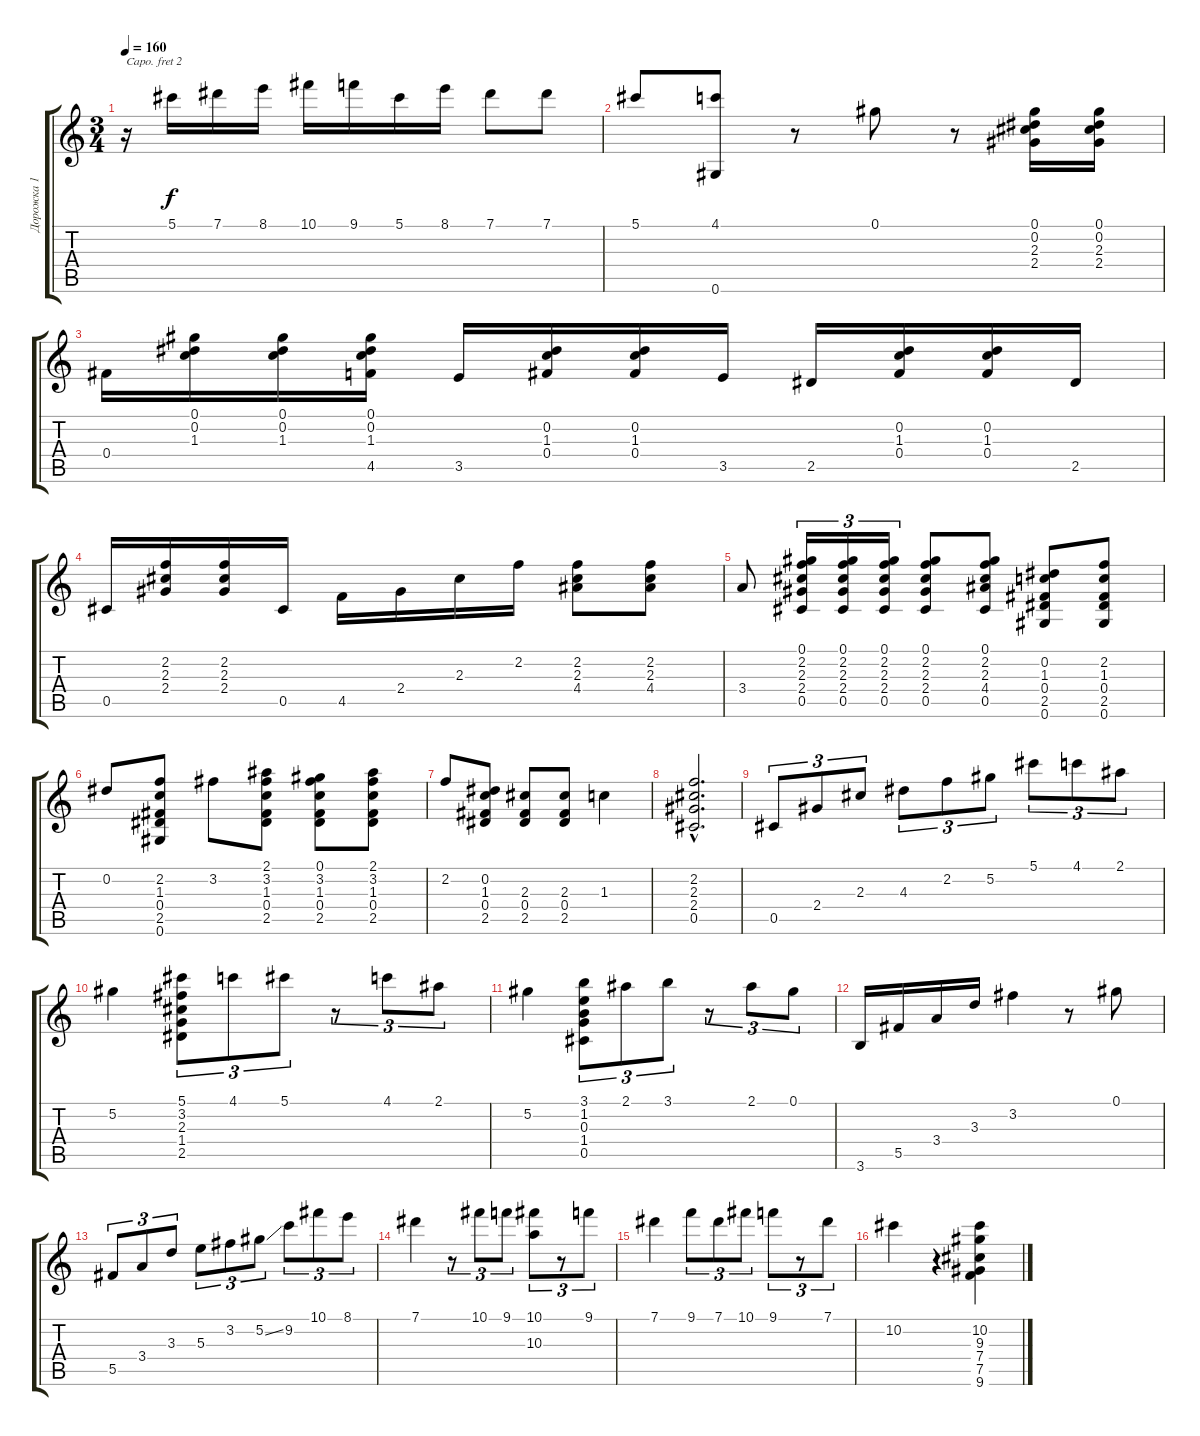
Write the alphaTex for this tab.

\track ("Дорожка 1" "Дорожка 1") {instrument acousticguitarnylon}
\staff {score tabs}
\capo 2
\tuning (Gb4 Db4 A3 E3 B2 Gb2) {hide}
\ts (3 4)
\tempo 160
\clef g2
\ks c
r.16{dy f} 5.1.16 7.1.16 8.1.16 10.1.16 9.1.16 5.1.16 8.1.16 7.1.8 7.1.8 |
5.1.8 (4.1 0.6).8 r.8 0.1.8 r.8 (0.1 0.2 2.3 2.4).16 (0.1 0.2 2.3 2.4).16 |
0.4.16 (0.1 0.2 1.3).16 (0.1 0.2 1.3).16 (0.1 0.2 1.3 4.5).16 3.5.16 (0.2 1.3 0.4).16 (0.2 1.3 0.4).16 3.5.16 2.5.16 (0.2 1.3 0.4).16 (0.2 1.3 0.4).16 2.5.16 |
0.5.16 (2.2 2.3 2.4).16 (2.2 2.3 2.4).16 0.5.16 4.5.16 2.4.16 2.3.16 2.2.16 (2.2 2.3 4.4).8 (2.2 2.3 4.4).8 |
3.4.8 (0.1 2.2 2.3 2.4 0.5).16{tu (3 2)} (0.1 2.2 2.3 2.4 0.5).16{tu (3 2)} (0.1 2.2 2.3 2.4 0.5).16{tu (3 2)} (0.1 2.2 2.3 2.4 0.5).8 (0.1 2.2 2.3 4.4 0.5).8 (0.2 1.3 0.4 2.5 0.6).8 (2.2 1.3 0.4 2.5 0.6).8 |
0.2.8 (2.2 1.3 0.4 2.5 0.6).8 3.2.8 (2.1 3.2 1.3 0.4 2.5).8 (0.1 3.2 1.3 0.4 2.5).8 (2.1 3.2 1.3 0.4 2.5).8 |
2.2.8 (0.2 1.3 0.4 2.5).8 (2.3 0.4 2.5).8 (2.3 0.4 2.5).8 1.3.4 |
(2.2{hac} 2.3{hac} 2.4{hac} 0.5{hac}).2{d} |
0.5.8{tu (3 2)} 2.4.8{tu (3 2)} 2.3.8{tu (3 2)} 4.3.8{tu (3 2)} 2.2.8{tu (3 2)} 5.2.8{tu (3 2)} 5.1.8{tu (3 2)} 4.1.8{tu (3 2)} 2.1.8{tu (3 2)} |
5.2.4 (5.1 3.2 2.3 1.4 2.5).8{tu (3 2)} 4.1.8{tu (3 2)} 5.1.8{tu (3 2)} r.8{tu (3 2)} 4.1.8{tu (3 2)} 2.1.8{tu (3 2)} |
5.2.4 (3.1 1.2 0.3 1.4 0.5).8{tu (3 2)} 2.1.8{tu (3 2)} 3.1.8{tu (3 2)} r.8{tu (3 2)} 2.1.8{tu (3 2)} 0.1.8{tu (3 2)} |
3.6.16 5.5.16 3.4.16 3.3.16 3.2.4 r.8 0.1.8 |
5.5.8{tu (3 2)} 3.4.8{tu (3 2)} 3.3.8{tu (3 2)} 5.3.8{tu (3 2)} 3.2.8{tu (3 2)} 5.2{ss}.8{tu (3 2)} 9.2.8{tu (3 2)} 10.1.8{tu (3 2)} 8.1.8{tu (3 2)} |
7.1.4 r.8{tu (3 2)} 10.1.8{tu (3 2)} 9.1.8{tu (3 2)} (10.1 10.3).8{tu (3 2)} r.8{tu (3 2)} 9.1.8{tu (3 2)} |
7.1.4 9.1.8{tu (3 2)} 7.1.8{tu (3 2)} 10.1.8{tu (3 2)} 9.1.8{tu (3 2)} r.8{tu (3 2)} 7.1.8{tu (3 2)} |
10.2.4 r.4 (10.2 9.3 7.4 7.5 9.6).4
